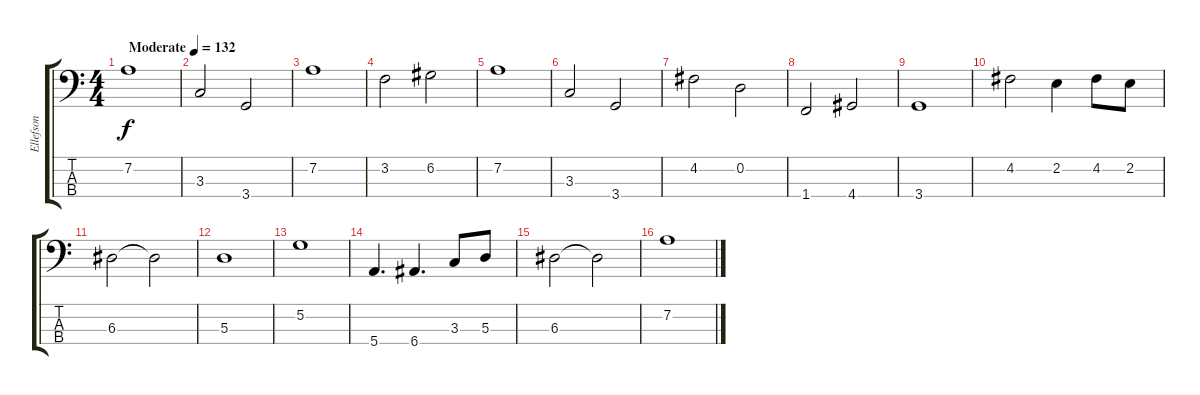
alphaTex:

\track ("Ellefson" "Ellefson") {instrument electricbasspick}
\staff {score tabs}
\tuning (G2 D2 A1 E1) {hide}
\ts (4 4)
\tempo (132 "Moderate")
\clef f4
\ks c
7.2.1{dy f instrument electricbasspick} |
3.3.2 3.4.2 |
7.2.1 |
3.2.2 6.2.2 |
7.2.1 |
3.3.2 3.4.2 |
4.2.2 0.2.2 |
1.4.2 4.4.2 |
3.4.1 |
4.2.2 2.2.4 4.2.8 2.2.8 |
6.3.2 6.3{t}.2 |
5.3.1 |
5.2.1 |
5.4.4{d} 6.4.4{d} 3.3.8 5.3.8 |
6.3.2 6.3{t}.2 |
7.2.1
